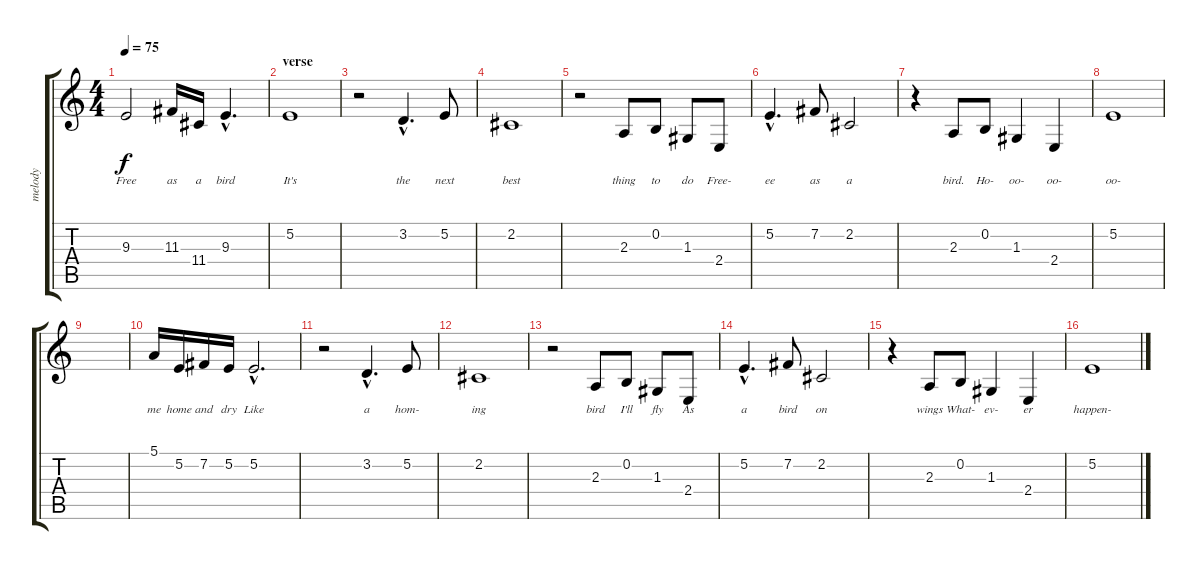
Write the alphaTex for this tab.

\track ("melody" "melody") {instrument lead8bassandlead}
\staff {score tabs}
\tuning (E4 B3 G3 D3 A2 E2) {hide}
\ts (4 4)
\tempo 75
\clef g2
\ks c
9.3.2{lyrics (0 "Free") lyrics (1 "") lyrics (2 "") lyrics (3 "") lyrics (4 "") dy f} 11.3.16{lyrics (0 "as") lyrics (1 "") lyrics (2 "") lyrics (3 "") lyrics (4 "")} 11.4.16{lyrics (0 "a") lyrics (1 "") lyrics (2 "") lyrics (3 "") lyrics (4 "")} 9.3{hac}.4{d lyrics (0 "bird") lyrics (1 "") lyrics (2 "") lyrics (3 "") lyrics (4 "")} |
\section ("" "verse")
5.2.1{lyrics (0 "It's") lyrics (1 "") lyrics (2 "") lyrics (3 "") lyrics (4 "")} |
r.2 3.2{hac}.4{d lyrics (0 "the") lyrics (1 "") lyrics (2 "") lyrics (3 "") lyrics (4 "")} 5.2.8{lyrics (0 "next") lyrics (1 "") lyrics (2 "") lyrics (3 "") lyrics (4 "")} |
2.2.1{lyrics (0 "best") lyrics (1 "") lyrics (2 "") lyrics (3 "") lyrics (4 "")} |
r.2 2.3.8{lyrics (0 "thing") lyrics (1 "") lyrics (2 "") lyrics (3 "") lyrics (4 "")} 0.2.8{lyrics (0 "to") lyrics (1 "") lyrics (2 "") lyrics (3 "") lyrics (4 "")} 1.3.8{lyrics (0 "do") lyrics (1 "") lyrics (2 "") lyrics (3 "") lyrics (4 "")} 2.4.8{lyrics (0 "Free-") lyrics (1 "") lyrics (2 "") lyrics (3 "") lyrics (4 "")} |
5.2{hac}.4{d lyrics (0 "ee") lyrics (1 "") lyrics (2 "") lyrics (3 "") lyrics (4 "")} 7.2.8{lyrics (0 "as") lyrics (1 "") lyrics (2 "") lyrics (3 "") lyrics (4 "")} 2.2.2{lyrics (0 "a") lyrics (1 "") lyrics (2 "") lyrics (3 "") lyrics (4 "")} |
r.4 2.3.8{lyrics (0 "bird.") lyrics (1 "") lyrics (2 "") lyrics (3 "") lyrics (4 "")} 0.2.8{lyrics (0 "Ho-") lyrics (1 "") lyrics (2 "") lyrics (3 "") lyrics (4 "")} 1.3.4{lyrics (0 "oo-") lyrics (1 "") lyrics (2 "") lyrics (3 "") lyrics (4 "")} 2.4.4{lyrics (0 "oo-") lyrics (1 "") lyrics (2 "") lyrics (3 "") lyrics (4 "")} |
5.2.1{lyrics (0 "oo-") lyrics (1 "") lyrics (2 "") lyrics (3 "") lyrics (4 "")} |
|
5.1.16{lyrics (0 "me") lyrics (1 "") lyrics (2 "") lyrics (3 "") lyrics (4 "")} 5.2.16{lyrics (0 "home") lyrics (1 "") lyrics (2 "") lyrics (3 "") lyrics (4 "")} 7.2.16{lyrics (0 "and") lyrics (1 "") lyrics (2 "") lyrics (3 "") lyrics (4 "")} 5.2.16{lyrics (0 "dry") lyrics (1 "") lyrics (2 "") lyrics (3 "") lyrics (4 "")} 5.2{hac}.2{d lyrics (0 "Like") lyrics (1 "") lyrics (2 "") lyrics (3 "") lyrics (4 "")} |
r.2 3.2{hac}.4{d lyrics (0 "a") lyrics (1 "") lyrics (2 "") lyrics (3 "") lyrics (4 "")} 5.2.8{lyrics (0 "hom-") lyrics (1 "") lyrics (2 "") lyrics (3 "") lyrics (4 "")} |
2.2.1{lyrics (0 "ing") lyrics (1 "") lyrics (2 "") lyrics (3 "") lyrics (4 "")} |
r.2 2.3.8{lyrics (0 "bird") lyrics (1 "") lyrics (2 "") lyrics (3 "") lyrics (4 "")} 0.2.8{lyrics (0 "I'll") lyrics (1 "") lyrics (2 "") lyrics (3 "") lyrics (4 "")} 1.3.8{lyrics (0 "fly") lyrics (1 "") lyrics (2 "") lyrics (3 "") lyrics (4 "")} 2.4.8{lyrics (0 "As") lyrics (1 "") lyrics (2 "") lyrics (3 "") lyrics (4 "")} |
5.2{hac}.4{d lyrics (0 "a") lyrics (1 "") lyrics (2 "") lyrics (3 "") lyrics (4 "")} 7.2.8{lyrics (0 "bird") lyrics (1 "") lyrics (2 "") lyrics (3 "") lyrics (4 "")} 2.2.2{lyrics (0 "on") lyrics (1 "") lyrics (2 "") lyrics (3 "") lyrics (4 "")} |
r.4 2.3.8{lyrics (0 "wings") lyrics (1 "") lyrics (2 "") lyrics (3 "") lyrics (4 "")} 0.2.8{lyrics (0 "What-") lyrics (1 "") lyrics (2 "") lyrics (3 "") lyrics (4 "")} 1.3.4{lyrics (0 "ev-") lyrics (1 "") lyrics (2 "") lyrics (3 "") lyrics (4 "")} 2.4.4{lyrics (0 "er") lyrics (1 "") lyrics (2 "") lyrics (3 "") lyrics (4 "")} |
5.2.1{lyrics (0 "happen-") lyrics (1 "") lyrics (2 "") lyrics (3 "") lyrics (4 "")}
